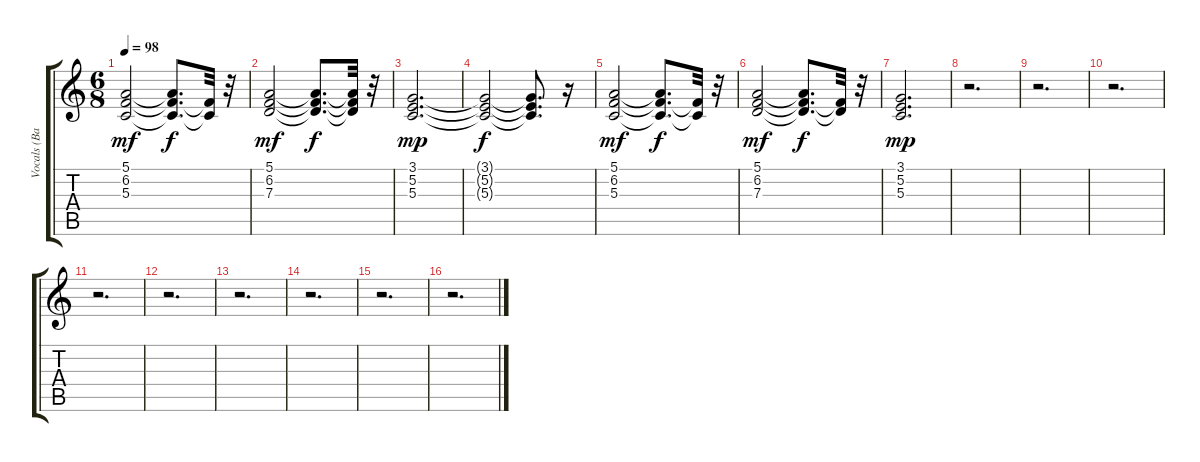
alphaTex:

\track ("Vocals (Background)" "Vocals (Ba") {instrument voiceoohs}
\staff {score tabs}
\tuning (E4 B3 G3 D3 A2 E2) {hide}
\ts (6 8)
\tempo 98
\clef g2
\ks c
(5.1 6.2 5.3).2{dy mf} (5.1{t} 6.2{t} 5.3{t}).8{d dy f} (6.2{t} 5.3{t}).32 r.32 |
(5.1 6.2 7.3).2{dy mf} (5.1{t} 6.2{t} 7.3{t}).8{d dy f} (5.1{t} 6.2{t} 7.3{t}).32 r.32 |
(3.1 5.2 5.3).2{d dy mp} |
(3.1{t} 5.2{t} 5.3{t}).2{dy f} (3.1{t} 5.2{t} 5.3{t}).8{d} r.16 |
(5.1 6.2 5.3).2{dy mf} (5.1{t} 6.2{t} 5.3{t}).8{d dy f} (6.2{t} 5.3{t}).32 r.32 |
(5.1 6.2 7.3).2{dy mf} (5.1{t} 6.2{t} 7.3{t}).8{d dy f} (6.2{t} 7.3{t}).32 r.32 |
(3.1 5.2 5.3).2{d dy mp} |
r.2{d} |
r.2{d} |
r.2{d} |
r.2{d} |
r.2{d} |
r.2{d} |
r.2{d} |
r.2{d} |
r.2{d}
